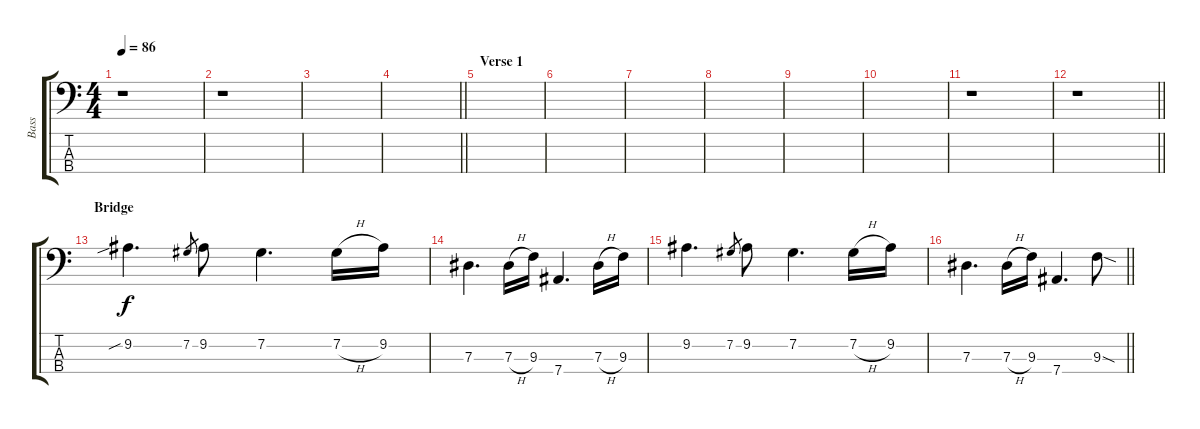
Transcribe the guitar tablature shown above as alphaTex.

\track ("Bass" "Bass") {instrument electricbassfinger}
\staff {score tabs}
\tuning (Gb2 Db2 Ab1 Eb1) {hide}
\ts (4 4)
\tempo 86
\clef f4
\ks c
r.1{dy f instrument electricbassfinger} |
r.1 |
|
\barLineRight lightlight
|
\section ("" "Verse 1")
|
|
|
|
|
|
r.1 |
\barLineRight lightlight
r.1 |
\section ("" "Bridge")
9.2{sib}.4{d} 7.2.8{gr} 9.2.8 7.2.4{d} 7.2{h}.16 9.2.16 |
7.3.4{d} 7.3{h}.16 9.3.16 7.4.4{d} 7.3{h}.16 9.3.16 |
9.2.4{d} 7.2.8{gr} 9.2.8 7.2.4{d} 7.2{h}.16 9.2.16 |
\barLineRight lightlight
7.3.4{d} 7.3{h}.16 9.3.16 7.4.4{d} 9.3{sod}.8
